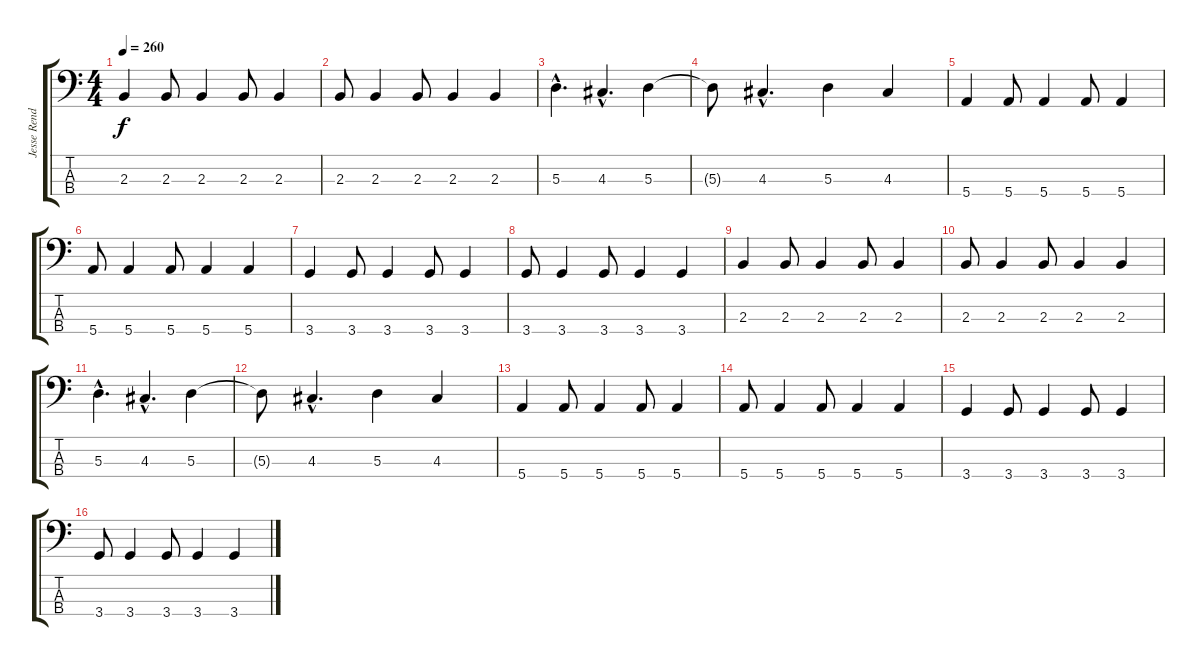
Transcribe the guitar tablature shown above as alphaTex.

\track ("Jesse Rendell" "Jesse Rend") {instrument electricbasspick}
\staff {score tabs}
\tuning (G2 D2 A1 E1) {hide}
\ts (4 4)
\tempo 260
\clef f4
\ks c
2.3.4{dy f} 2.3.8 2.3.4 2.3.8 2.3.4 |
2.3.8 2.3.4 2.3.8 2.3.4 2.3.4 |
5.3{hac}.4{d} 4.3{hac}.4{d} 5.3.4 |
5.3{t}.8 4.3{hac}.4{d} 5.3.4 4.3.4 |
5.4.4 5.4.8 5.4.4 5.4.8 5.4.4 |
5.4.8 5.4.4 5.4.8 5.4.4 5.4.4 |
3.4.4 3.4.8 3.4.4 3.4.8 3.4.4 |
3.4.8 3.4.4 3.4.8 3.4.4 3.4.4 |
2.3.4 2.3.8 2.3.4 2.3.8 2.3.4 |
2.3.8 2.3.4 2.3.8 2.3.4 2.3.4 |
5.3{hac}.4{d} 4.3{hac}.4{d} 5.3.4 |
5.3{t}.8 4.3{hac}.4{d} 5.3.4 4.3.4 |
5.4.4 5.4.8 5.4.4 5.4.8 5.4.4 |
5.4.8 5.4.4 5.4.8 5.4.4 5.4.4 |
3.4.4 3.4.8 3.4.4 3.4.8 3.4.4 |
3.4.8 3.4.4 3.4.8 3.4.4 3.4.4
